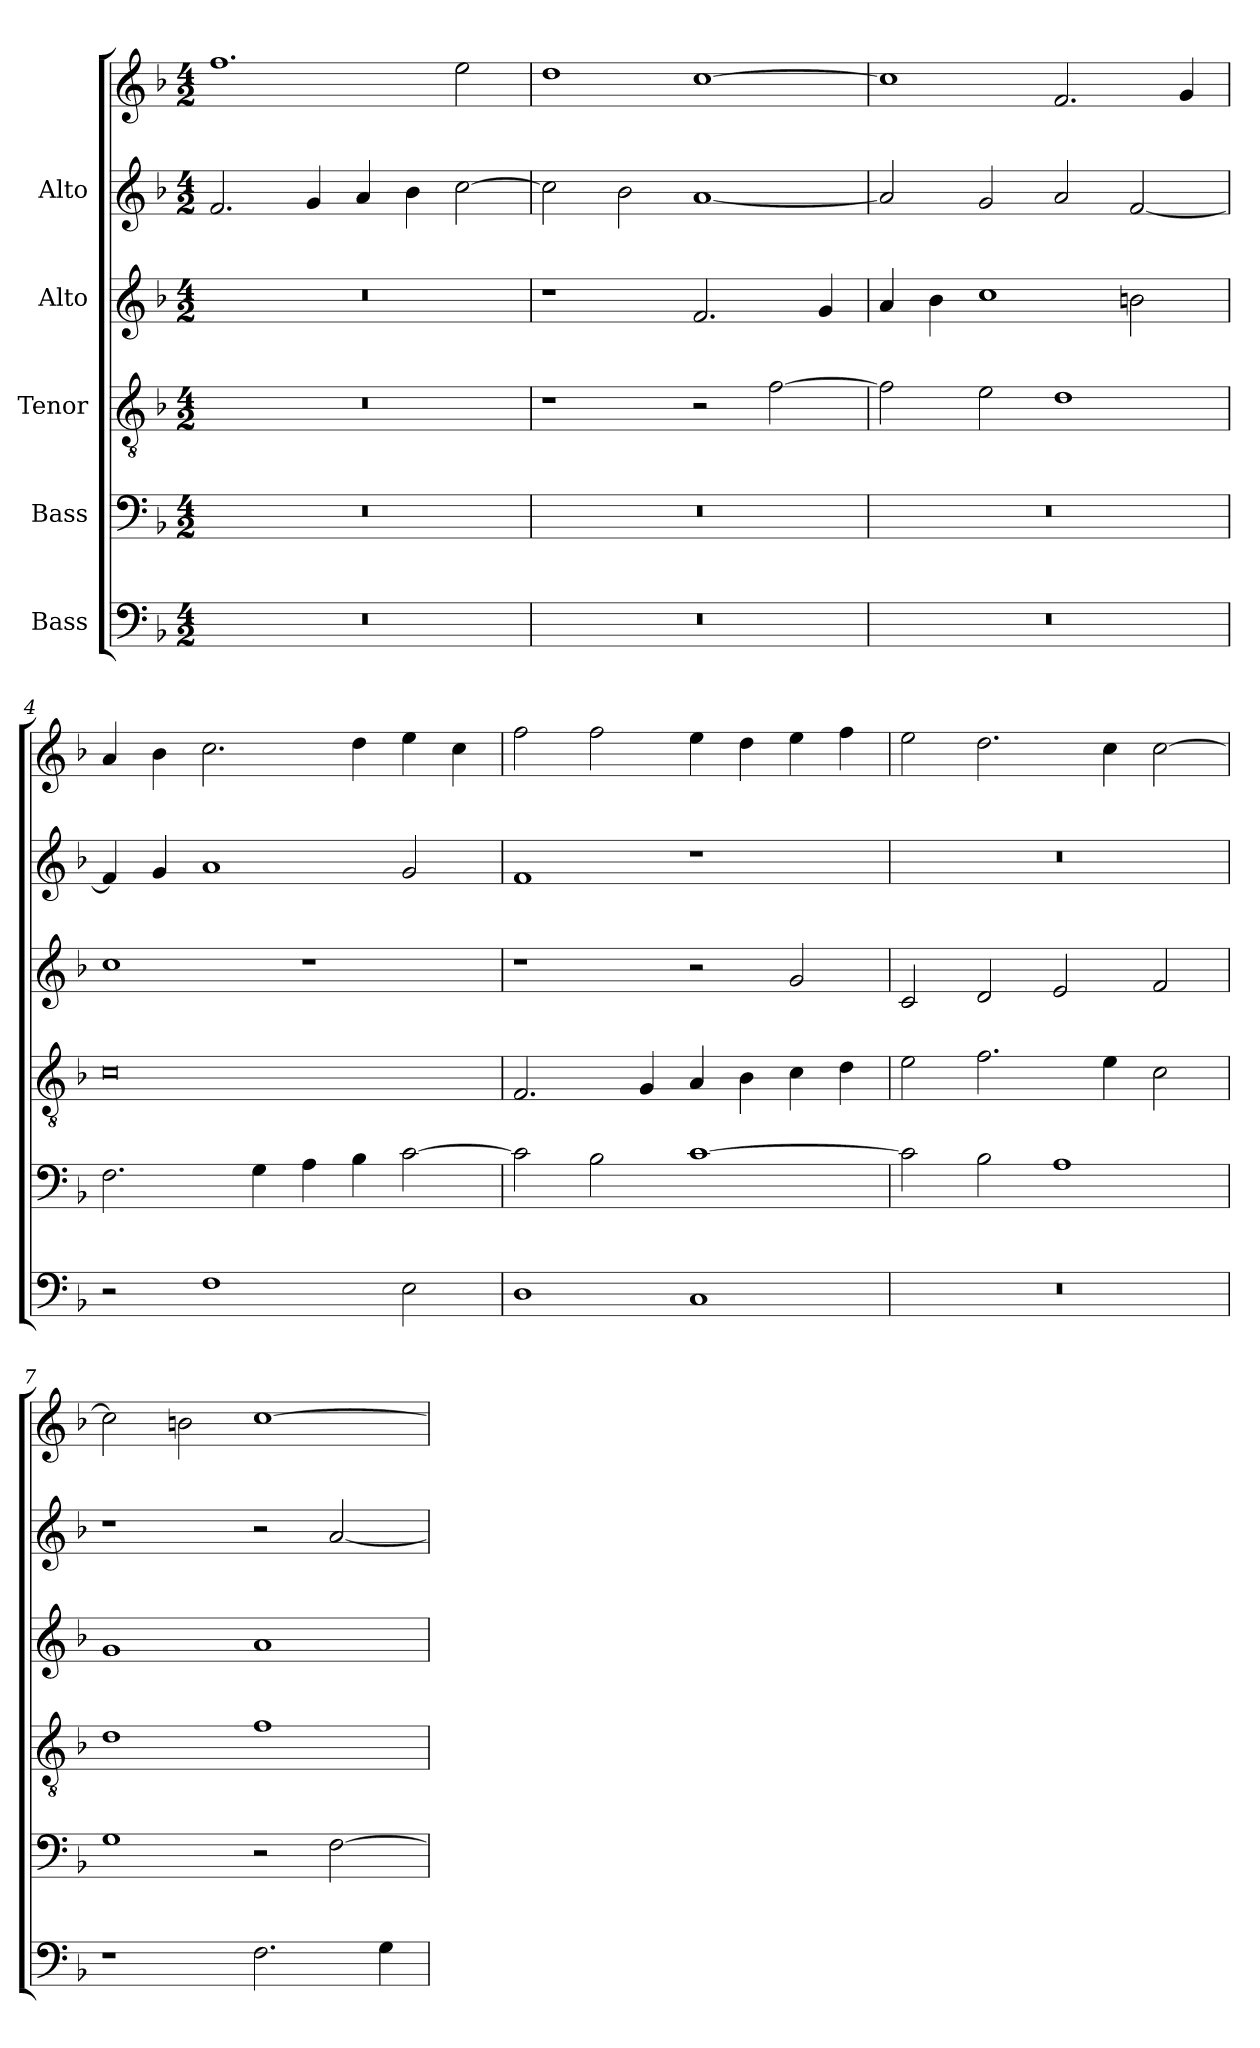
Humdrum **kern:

**kern	**kern	**kern	**kern	**kern	**kern
*part6	*part5	*part4	*part3	*part2	*part1
*staff6	*staff5	*staff4	*staff3	*staff2	*staff1
*I"Bass	*I"Bass	*I"Tenor	*I"Alto	*I"Alto	*
*clefF4	*clefF4	*clefGv2	*clefG2	*clefG2	*clefG2
*k[b-]	*k[b-]	*k[b-]	*k[b-]	*k[b-]	*k[b-]
*F:	*F:	*F:	*F:	*F:	*F:
*M4/2	*M4/2	*M4/2	*M4/2	*M4/2	*M4/2
=1	=1	=1	=1	=1	=1
0r	0r	0r	0r	2.f/	1.ff\
.	.	.	.	4g/	.
.	.	.	.	4a/	.
.	.	.	.	4b-\	.
.	.	.	.	[2cc\	2ee\
=2	=2	=2	=2	=2	=2
0r	0r	1r	1r	2cc\]	1dd\
.	.	.	.	2b-\	.
.	.	2r	2.f/	[1a/	[1cc\
.	.	[2f\	.	.	.
.	.	.	4g/	.	.
=3	=3	=3	=3	=3	=3
0r	0r	2f\]	4a/	2a/]	1cc\]
.	.	.	4b-\	.	.
.	.	2e\	1cc\	2g/	.
.	.	1d\	.	2a/	2.f/
.	.	.	2bn\	[2f/	.
.	.	.	.	.	4g/
!!LO:PB:g=z
=4	=4	=4	=4	=4	=4
2r	2.F\	0c\	1cc\	4f/]	4a/
.	.	.	.	4g/	4b-\
1F\	.	.	.	1a/	2.cc\
.	4G\	.	.	.	.
.	4A\	.	1r	.	.
.	4B-\	.	.	.	4dd\
2E\	[2c\	.	.	2g/	4ee\
.	.	.	.	.	4cc\
=5	=5	=5	=5	=5	=5
1D\	2c\]	2.F/	1r	1f/	2ff\
.	2B-\	.	.	.	2ff\
.	.	4G/	.	.	.
1C\	[1c\	4A/	2r	1r	4ee\
.	.	4B-\	.	.	4dd\
.	.	4c\	2g/	.	4ee\
.	.	4d\	.	.	4ff\
=6	=6	=6	=6	=6	=6
0r	2c\]	2e\	2c/	0r	2ee\
.	2B-\	2.f\	2d/	.	2.dd\
.	1A\	.	2e/	.	.
.	.	4e\	.	.	4cc\
.	.	2c\	2f/	.	[2cc\
!!LO:PB:g=z
=7	=7	=7	=7	=7	=7
1r	1G\	1d\	1g/	1r	2cc\]
.	.	.	.	.	2bn\
2.F\	2r	1f\	1a/	2r	[1cc\
.	[2F\	.	.	[2a/	.
4G\	.	.	.	.	.
=	=	=	=	=	=
*-	*-	*-	*-	*-	*-
